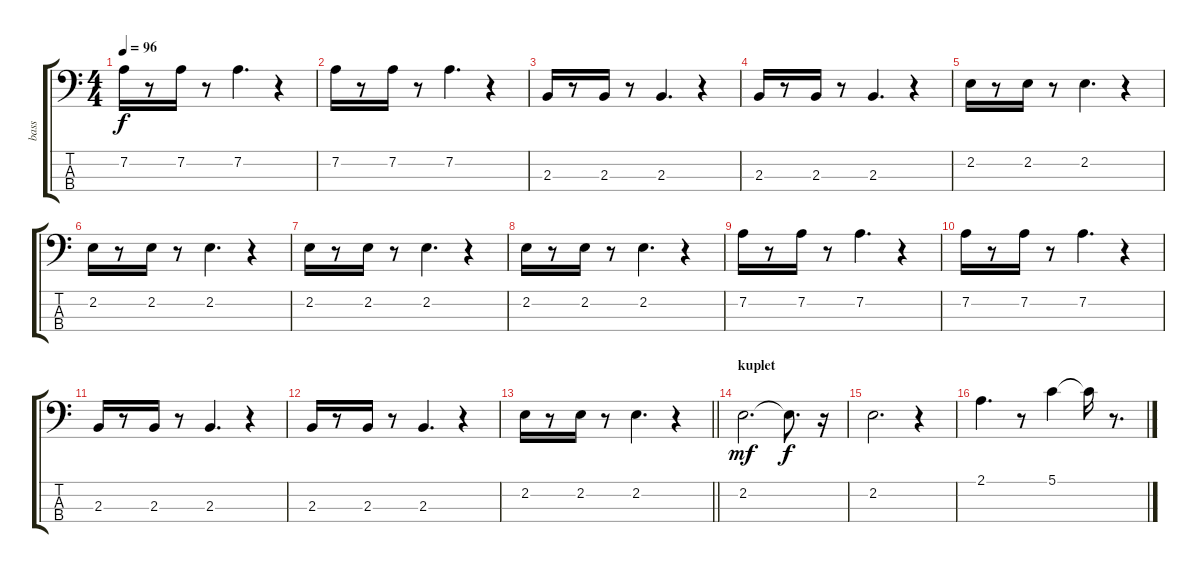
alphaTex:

\track ("bass" "bass") {instrument electricbassfinger}
\staff {score tabs}
\tuning (G2 D2 A1 E1) {hide}
\ts (4 4)
\tempo 96
\clef f4
\ks c
7.2.16{dy f} r.8 7.2.16 r.8 7.2.4{d} r.4 |
7.2.16 r.8 7.2.16 r.8 7.2.4{d} r.4 |
2.3.16 r.8 2.3.16 r.8 2.3.4{d} r.4 |
2.3.16 r.8 2.3.16 r.8 2.3.4{d} r.4 |
2.2.16 r.8 2.2.16 r.8 2.2.4{d} r.4 |
2.2.16 r.8 2.2.16 r.8 2.2.4{d} r.4 |
2.2.16 r.8 2.2.16 r.8 2.2.4{d} r.4 |
2.2.16 r.8 2.2.16 r.8 2.2.4{d} r.4 |
7.2.16 r.8 7.2.16 r.8 7.2.4{d} r.4 |
7.2.16 r.8 7.2.16 r.8 7.2.4{d} r.4 |
2.3.16 r.8 2.3.16 r.8 2.3.4{d} r.4 |
2.3.16 r.8 2.3.16 r.8 2.3.4{d} r.4 |
\barLineRight lightlight
2.2.16 r.8 2.2.16 r.8 2.2.4{d} r.4 |
\section ("" "kuplet")
2.2.2{d dy mf} 2.2{t}.8{d dy f} r.16 |
2.2.2{d} r.4 |
2.1.4{d} r.8 5.1.4 5.1{t}.16 r.8{d}
